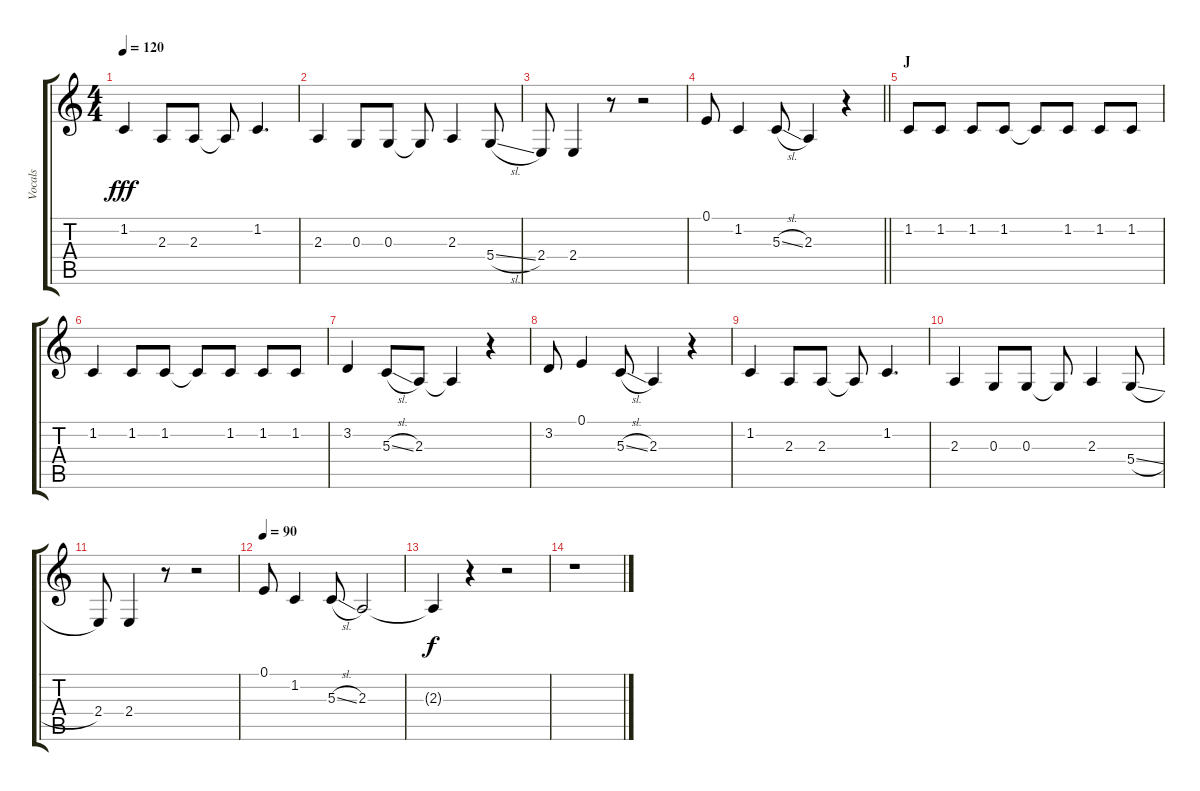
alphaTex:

\track ("Vocals" "Vocals") {instrument voiceoohs}
\staff {score tabs}
\tuning (E4 B3 G3 D3 A2 E2) {hide}
\ts (4 4)
\tempo 120
\clef g2
\ks c
1.2.4{dy fff} 2.3.8 2.3.8 2.3{t}.8 1.2.4{d} |
2.3.4 0.3.8 0.3.8 0.3{t}.8 2.3.4 5.4{sl}.8 |
2.4.8 2.4.4 r.8 r.2 |
\barLineRight lightlight
0.1.8 1.2.4 5.3{sl}.8 2.3.4 r.4 |
\section ("" "J")
1.2.8 1.2.8 1.2.8 1.2.8 1.2{t}.8 1.2.8 1.2.8 1.2.8 |
1.2.4 1.2.8 1.2.8 1.2{t}.8 1.2.8 1.2.8 1.2.8 |
3.2.4 5.3{sl}.8 2.3.8 2.3{t}.4 r.4 |
3.2.8 0.1.4 5.3{sl}.8 2.3.4 r.4 |
1.2.4 2.3.8 2.3.8 2.3{t}.8 1.2.4{d} |
2.3.4 0.3.8 0.3.8 0.3{t}.8 2.3.4 5.4{sl}.8 |
2.4.8 2.4.4 r.8 r.2 |
\tempo 90
0.1.8 1.2.4 5.3{sl}.8 2.3.2 |
2.3{t}.4{dy f} r.4 r.2 |
r.1
